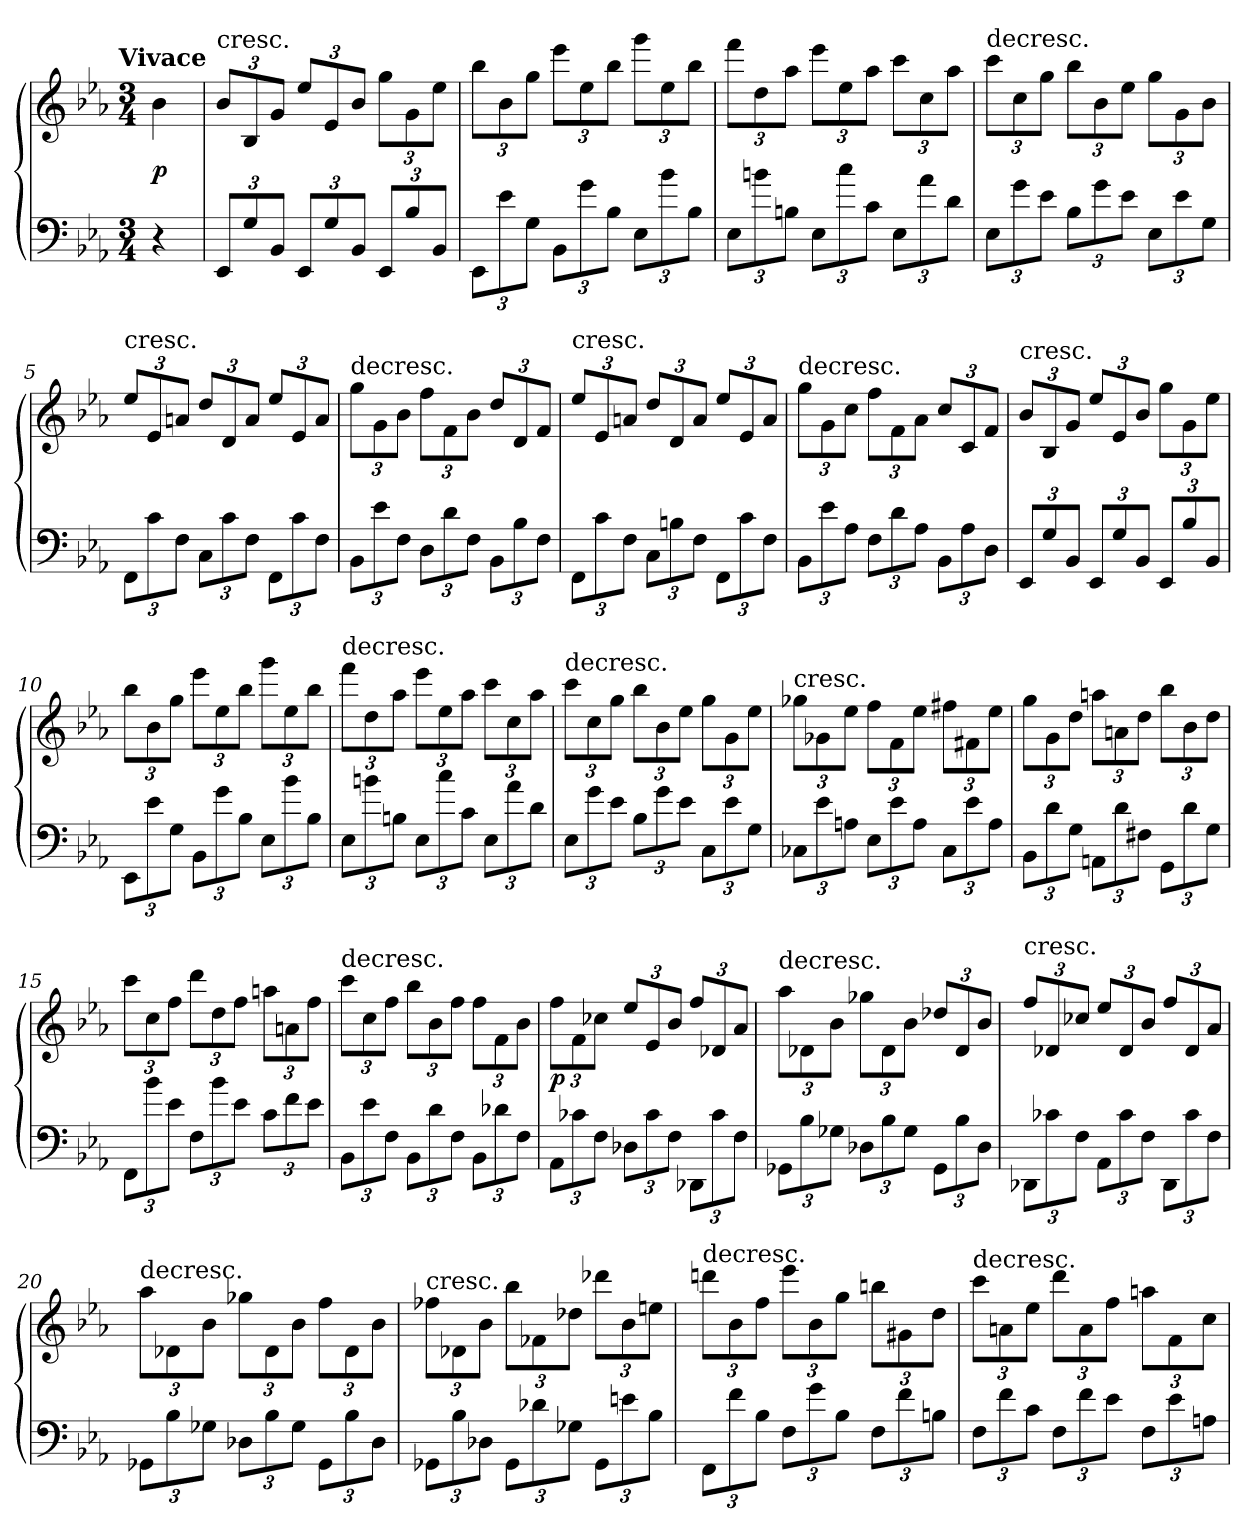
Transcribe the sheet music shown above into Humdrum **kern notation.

**kern	**kern	**dynam
*part1	*part1	*part1
*staff2	*staff1	*staff1/2
*clefF4	*clefG2	*
*k[b-e-a-]	*k[b-e-a-]	*
*E-:	*E-:	*
!!LO:TX:omd:t=Vivace
*M3/4	*M3/4	*
*MM164	*MM164	*
=	=	=
4r	4b-\	p
=1	=1	=1
!	!LO:TX:t=cresc.	!
12EE-/L	12b-/L	.
12G/	12B-/	.
12BB-/J	12g/J	.
12EE-/L	12ee-/L	.
12G/	12e-/	.
12BB-/J	12b-/J	.
12EE-/L	12gg\L	.
12B-/	12g\	.
12BB-/J	12ee-\J	.
=2	=2	=2
12EE-\L	12bb-\L	.
12e-\	12b-\	.
12G\J	12gg\J	.
12BB-\L	12eee-\L	.
12g\	12ee-\	.
12B-\J	12bb-\J	.
12E-\L	12ggg\L	.
12b-\	12ee-\	.
12B-\J	12bb-\J	.
=3	=3	=3
12E-\L	12fff\L	.
12bn\	12dd\	.
12Bn\J	12aa-\J	.
12E-\L	12eee-\L	.
12cc\	12ee-\	.
12c\J	12aa-\J	.
12E-\L	12ccc\L	.
12a-\	12cc\	.
12d\J	12aa-\J	.
=4	=4	=4
!	!LO:TX:t=decresc.	!
12E-\L	12ccc\L	.
12g\	12cc\	.
12e-\J	12gg\J	.
12B-\L	12bb-\L	.
12g\	12b-\	.
12e-\J	12ee-\J	.
12E-\L	12gg\L	.
12e-\	12g\	.
12G\J	12b-\J	.
=5	=5	=5
!	!LO:TX:t=cresc.	!
12FF\L	12ee-/L	.
12c\	12e-/	.
12F\J	12an/J	.
12C\L	12dd/L	.
12c\	12d/	.
12F\J	12a/J	.
12FF\L	12ee-/L	.
12c\	12e-/	.
12F\J	12a/J	.
=6	=6	=6
!	!LO:TX:t=decresc.	!
12BB-\L	12gg\L	.
12e-\	12g\	.
12F\J	12b-\J	.
12D\L	12ff\L	.
12d\	12f\	.
12F\J	12b-\J	.
12BB-\L	12dd/L	.
12B-\	12d/	.
12F\J	12f/J	.
=7	=7	=7
!	!LO:TX:t=cresc.	!
12FF\L	12ee-/L	.
12c\	12e-/	.
12F\J	12an/J	.
12C\L	12dd/L	.
12Bn\	12d/	.
12F\J	12a/J	.
12FF\L	12ee-/L	.
12c\	12e-/	.
12F\J	12a/J	.
=8	=8	=8
!	!LO:TX:t=decresc.	!
12BB-\L	12gg\L	.
12e-\	12g\	.
12A-\J	12cc\J	.
12F\L	12ff\L	.
12d\	12f\	.
12A-\J	12a-\J	.
12BB-\L	12cc/L	.
12A-\	12c/	.
12D\J	12f/J	.
=9	=9	=9
!	!LO:TX:t=cresc.	!
12EE-/L	12b-/L	.
12G/	12B-/	.
12BB-/J	12g/J	.
12EE-/L	12ee-/L	.
12G/	12e-/	.
12BB-/J	12b-/J	.
12EE-/L	12gg\L	.
12B-/	12g\	.
12BB-/J	12ee-\J	.
=10	=10	=10
12EE-\L	12bb-\L	.
12e-\	12b-\	.
12G\J	12gg\J	.
12BB-\L	12eee-\L	.
12g\	12ee-\	.
12B-\J	12bb-\J	.
12E-\L	12ggg\L	.
12b-\	12ee-\	.
12B-\J	12bb-\J	.
=11	=11	=11
!	!LO:TX:t=decresc.	!
12E-\L	12fff\L	.
12bn\	12dd\	.
12Bn\J	12aa-\J	.
12E-\L	12eee-\L	.
12cc\	12ee-\	.
12c\J	12aa-\J	.
12E-\L	12ccc\L	.
12a-\	12cc\	.
12d\J	12aa-\J	.
=12	=12	=12
!	!LO:TX:t=decresc.	!
12E-\L	12ccc\L	.
12g\	12cc\	.
12e-\J	12gg\J	.
12B-\L	12bb-\L	.
12g\	12b-\	.
12e-\J	12ee-\J	.
12C\L	12gg\L	.
12e-\	12g\	.
12G\J	12ee-\J	.
=13	=13	=13
!	!LO:TX:t=cresc.	!
12C-X\L	12gg-X\L	.
12e-\	12g-X\	.
12An\J	12ee-\J	.
12E-\L	12ff\L	.
12e-\	12f\	.
12A\J	12ee-\J	.
12C-\L	12ff#X\L	.
12e-\	12f#X\	.
12A\J	12ee-\J	.
=14	=14	=14
12BB-\L	12gg\L	.
12d\	12g\	.
12G\J	12dd\J	.
12AAn\L	12aan\L	.
12d\	12an\	.
12F#X\J	12dd\J	.
12GG\L	12bb-\L	.
12d\	12b-\	.
12G\J	12dd\J	.
=15	=15	=15
12FF\L	12ccc\L	.
12b-\	12cc\	.
12e-\J	12ff\J	.
12F\L	12ddd\L	.
12b-\	12dd\	.
12e-\J	12ff\J	.
12c\L	12aan\L	.
12f\	12an\	.
12e-\J	12ff\J	.
=16	=16	=16
!	!LO:TX:t=decresc.	!
12BB-\L	12ccc\L	.
12e-\	12cc\	.
12F\J	12ff\J	.
12BB-\L	12bb-\L	.
12d\	12b-\	.
12F\J	12ff\J	.
12BB-\L	12ff\L	.
12d-X\	12f\	.
12F\J	12b-\J	.
=17	=17	=17
12AA-\L	12ff\L	p
12c-X\	12f\	.
12F\J	12cc-X\J	.
12D-X\L	12ee-/L	.
12c-\	12e-/	.
12F\J	12b-/J	.
12DD-X\L	12ff/L	.
12c-\	12d-X/	.
12F\J	12a-/J	.
=18	=18	=18
!	!LO:TX:t=decresc.	!
12GG-X\L	12aa-\L	.
12B-\	12d-X\	.
12G-X\J	12b-\J	.
12D-X\L	12gg-X\L	.
12B-\	12d-\	.
12G-\J	12b-\J	.
12GG-\L	12dd-X/L	.
12B-\	12d-/	.
12D-\J	12b-/J	.
=19	=19	=19
!	!LO:TX:t=cresc.	!
12DD-X\L	12ff/L	.
12c-X\	12d-X/	.
12F\J	12cc-X/J	.
12AA-\L	12ee-/L	.
12c-\	12d-/	.
12F\J	12b-/J	.
12DD-\L	12ff/L	.
12c-\	12d-/	.
12F\J	12a-/J	.
=20	=20	=20
!	!LO:TX:t=decresc.	!
12GG-X\L	12aa-\L	.
12B-\	12d-X\	.
12G-X\J	12b-\J	.
12D-X\L	12gg-X\L	.
12B-\	12d-\	.
12G-\J	12b-\J	.
12GG-\L	12ff\L	.
12B-\	12d-\	.
12D-\J	12b-\J	.
=21	=21	=21
!	!LO:TX:t=cresc.	!
12GG-X\L	12ff-X\L	.
12B-\	12d-X\	.
12D-X\J	12b-\J	.
12GG-\L	12bb-\L	.
12d-X\	12f-X\	.
12G-X\J	12dd-X\J	.
12GG-\L	12ddd-X\L	.
12en\	12b-\	.
12B-\J	12een\J	.
=22	=22	=22
!	!LO:TX:t=decresc.	!
12FF\L	12dddn\L	.
12f\	12b-\	.
12B-\J	12ff\J	.
12F\L	12eee-\L	.
12g\	12b-\	.
12B-\J	12gg\J	.
12F\L	12bbn\L	.
12f\	12g#X\	.
12Bn\J	12dd\J	.
=23	=23	=23
!	!LO:TX:t=decresc.	!
12F\L	12ccc\L	.
12f\	12an\	.
12c\J	12ee-\J	.
12F\L	12ddd\L	.
12f\	12a\	.
12e-\J	12ff\J	.
12F\L	12aan\L	.
12e-\	12f\	.
12An\J	12cc\J	.
=	=	=
*-	*-	*-
